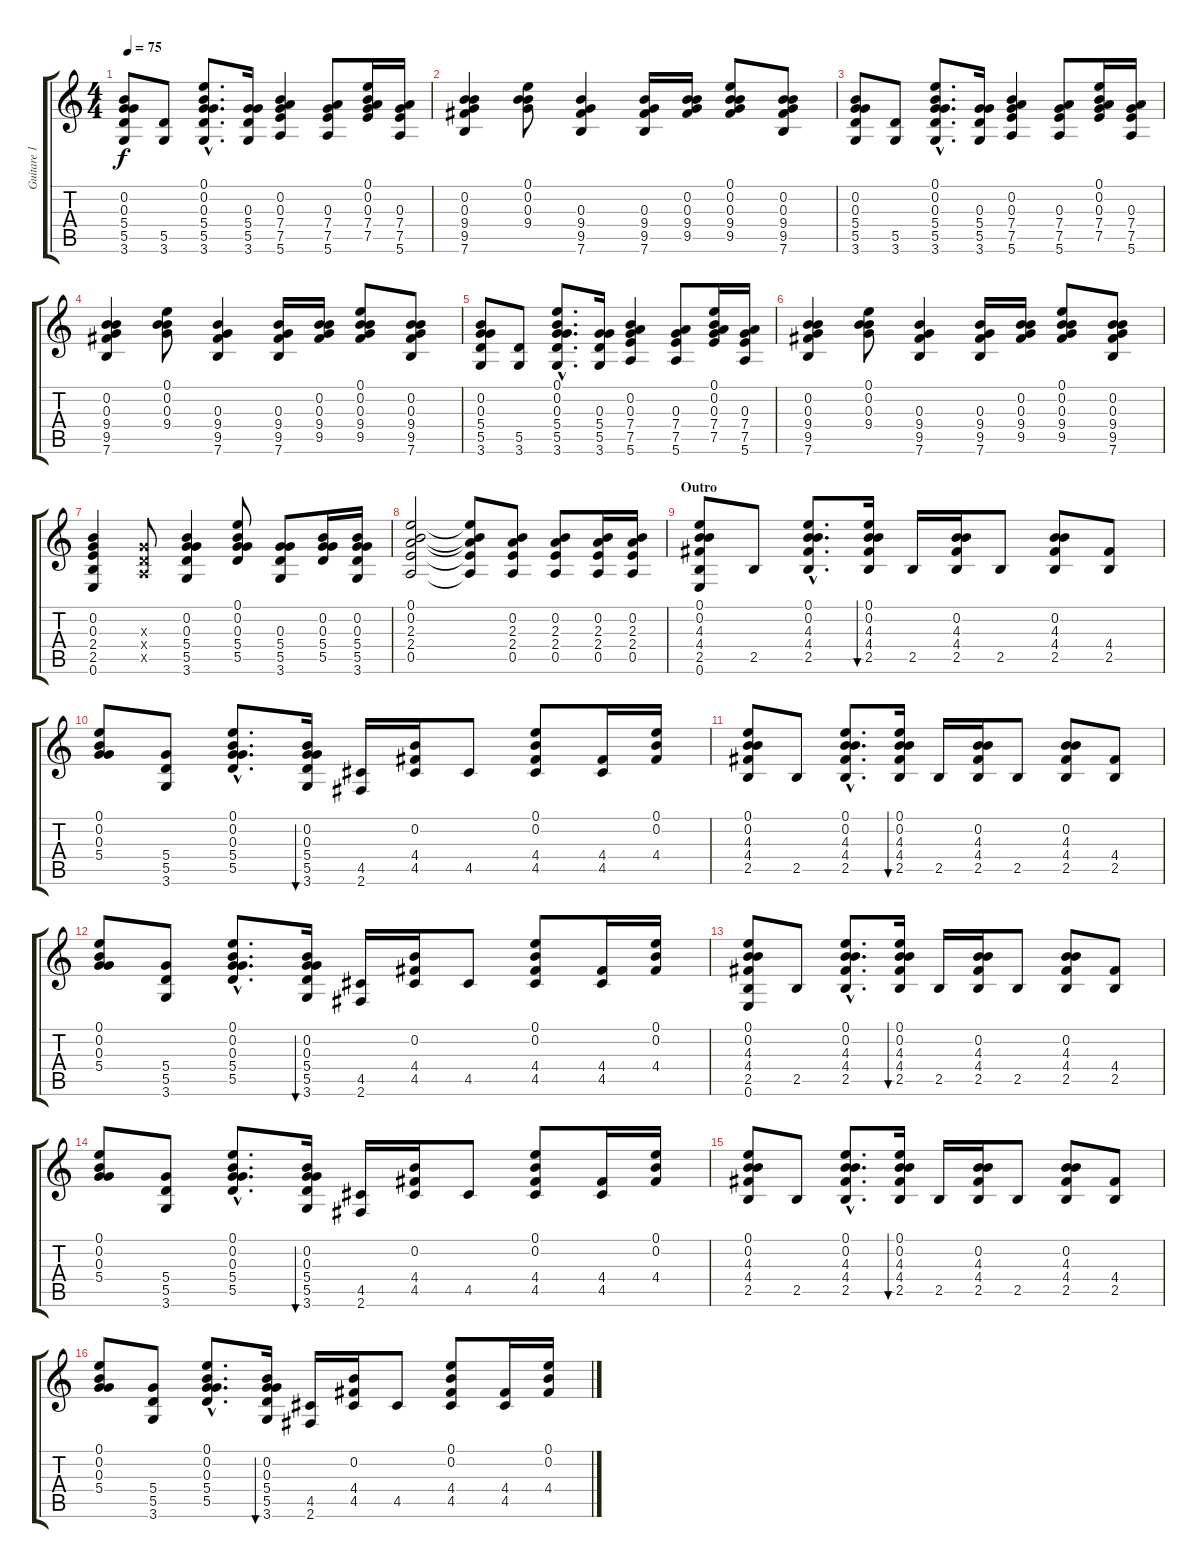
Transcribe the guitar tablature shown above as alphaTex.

\track ("Guitare 1" "Guitare 1") {instrument acousticguitarsteel}
\staff {score tabs}
\tuning (E4 B3 G3 D3 A2 E2) {hide}
\ts (4 4)
\tempo 75
\clef g2
\ks c
(0.2 0.3 5.4 5.5 3.6).8{dy f} (5.5 3.6).8 (0.1{hac} 0.2{hac} 0.3{hac} 5.4{hac} 5.5{hac} 3.6{hac}).8{d} (0.3 5.4 5.5 3.6).16 (0.2 0.3 7.4 7.5 5.6).4 (0.3 7.4 7.5 5.6).8 (0.1 0.2 0.3 7.4 7.5).16 (0.3 7.4 7.5 5.6).16 |
(0.2 0.3 9.4 9.5 7.6).4 (0.1 0.2 0.3 9.4).8 (0.3 9.4 9.5 7.6).4 (0.3 9.4 9.5 7.6).16 (0.2 0.3 9.4 9.5).16 (0.1 0.2 0.3 9.4 9.5).8 (0.2 0.3 9.4 9.5 7.6).8 |
(0.2 0.3 5.4 5.5 3.6).8 (5.5 3.6).8 (0.1{hac} 0.2{hac} 0.3{hac} 5.4{hac} 5.5{hac} 3.6{hac}).8{d} (0.3 5.4 5.5 3.6).16 (0.2 0.3 7.4 7.5 5.6).4 (0.3 7.4 7.5 5.6).8 (0.1 0.2 0.3 7.4 7.5).16 (0.3 7.4 7.5 5.6).16 |
(0.2 0.3 9.4 9.5 7.6).4 (0.1 0.2 0.3 9.4).8 (0.3 9.4 9.5 7.6).4 (0.3 9.4 9.5 7.6).16 (0.2 0.3 9.4 9.5).16 (0.1 0.2 0.3 9.4 9.5).8 (0.2 0.3 9.4 9.5 7.6).8 |
(0.2 0.3 5.4 5.5 3.6).8 (5.5 3.6).8 (0.1{hac} 0.2{hac} 0.3{hac} 5.4{hac} 5.5{hac} 3.6{hac}).8{d} (0.3 5.4 5.5 3.6).16 (0.2 0.3 7.4 7.5 5.6).4 (0.3 7.4 7.5 5.6).8 (0.1 0.2 0.3 7.4 7.5).16 (0.3 7.4 7.5 5.6).16 |
(0.2 0.3 9.4 9.5 7.6).4 (0.1 0.2 0.3 9.4).8 (0.3 9.4 9.5 7.6).4 (0.3 9.4 9.5 7.6).16 (0.2 0.3 9.4 9.5).16 (0.1 0.2 0.3 9.4 9.5).8 (0.2 0.3 9.4 9.5 7.6).8 |
(0.2 0.3 2.4 2.5 0.6).4 (0.3{x} 0.4{x} 0.5{x}).8 (0.2 0.3 5.4 5.5 3.6).4 (0.1 0.2 0.3 5.4 5.5).8 (0.3 5.4 5.5 3.6).8 (0.2 0.3 5.4 5.5).16 (0.2 0.3 5.4 5.5 3.6).16 |
(0.1 0.2 2.3 2.4 0.5).2 (0.1{t} 0.2{t} 2.3{t} 2.4{t} 0.5{t}).8 (0.2 2.3 2.4 0.5).8 (0.2 2.3 2.4 0.5).8 (0.2 2.3 2.4 0.5).16 (0.2 2.3 2.4 0.5).16 |
\section ("" "Outro")
(0.1 0.2 4.3 4.4 2.5 0.6).8 2.5.8 (0.1{hac} 0.2{hac} 4.3{hac} 4.4{hac} 2.5{hac}).8{d} (0.1 0.2 4.3 4.4 2.5).16{bu 30} 2.5.16 (0.2 4.3 4.4 2.5).16 2.5.8 (0.2 4.3 4.4 2.5).8 (4.4 2.5).8 |
(0.1 0.2 0.3 5.4).8 (5.4 5.5 3.6).8 (0.1{hac} 0.2{hac} 0.3{hac} 5.4{hac} 5.5{hac}).8{d} (0.2 0.3 5.4 5.5 3.6).16{bu 30} (4.5 2.6).16 (0.2 4.4 4.5).16 4.5.8 (0.1 0.2 4.4 4.5).8 (4.4 4.5).16 (0.1 0.2 4.4).16 |
(0.1 0.2 4.3 4.4 2.5).8 2.5.8 (0.1{hac} 0.2{hac} 4.3{hac} 4.4{hac} 2.5{hac}).8{d} (0.1 0.2 4.3 4.4 2.5).16{bu 30} 2.5.16 (0.2 4.3 4.4 2.5).16 2.5.8 (0.2 4.3 4.4 2.5).8 (4.4 2.5).8 |
(0.1 0.2 0.3 5.4).8 (5.4 5.5 3.6).8 (0.1{hac} 0.2{hac} 0.3{hac} 5.4{hac} 5.5{hac}).8{d} (0.2 0.3 5.4 5.5 3.6).16{bu 30} (4.5 2.6).16 (0.2 4.4 4.5).16 4.5.8 (0.1 0.2 4.4 4.5).8 (4.4 4.5).16 (0.1 0.2 4.4).16 |
(0.1 0.2 4.3 4.4 2.5 0.6).8 2.5.8 (0.1{hac} 0.2{hac} 4.3{hac} 4.4{hac} 2.5{hac}).8{d} (0.1 0.2 4.3 4.4 2.5).16{bu 30} 2.5.16 (0.2 4.3 4.4 2.5).16 2.5.8 (0.2 4.3 4.4 2.5).8 (4.4 2.5).8 |
(0.1 0.2 0.3 5.4).8 (5.4 5.5 3.6).8 (0.1{hac} 0.2{hac} 0.3{hac} 5.4{hac} 5.5{hac}).8{d} (0.2 0.3 5.4 5.5 3.6).16{bu 30} (4.5 2.6).16 (0.2 4.4 4.5).16 4.5.8 (0.1 0.2 4.4 4.5).8 (4.4 4.5).16 (0.1 0.2 4.4).16 |
(0.1 0.2 4.3 4.4 2.5).8 2.5.8 (0.1{hac} 0.2{hac} 4.3{hac} 4.4{hac} 2.5{hac}).8{d} (0.1 0.2 4.3 4.4 2.5).16{bu 30} 2.5.16 (0.2 4.3 4.4 2.5).16 2.5.8 (0.2 4.3 4.4 2.5).8 (4.4 2.5).8 |
(0.1 0.2 0.3 5.4).8 (5.4 5.5 3.6).8 (0.1{hac} 0.2{hac} 0.3{hac} 5.4{hac} 5.5{hac}).8{d} (0.2 0.3 5.4 5.5 3.6).16{bu 30} (4.5 2.6).16 (0.2 4.4 4.5).16 4.5.8 (0.1 0.2 4.4 4.5).8 (4.4 4.5).16 (0.1 0.2 4.4).16
